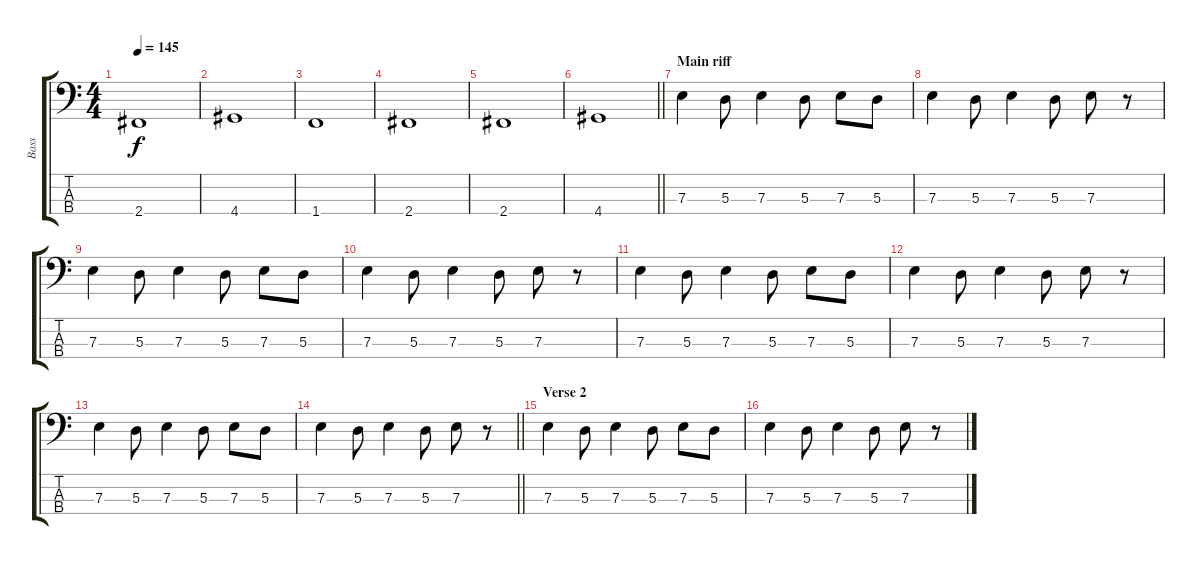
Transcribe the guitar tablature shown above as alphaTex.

\track ("Bass" "Bass") {instrument electricbassfinger}
\staff {score tabs}
\tuning (G2 D2 A1 E1) {hide}
\ts (4 4)
\tempo 145
\clef f4
\ks c
2.4.1{dy f} |
4.4.1 |
1.4.1 |
2.4.1 |
2.4.1 |
\barLineRight lightlight
4.4.1 |
\section ("" "Main riff")
7.3.4 5.3.8 7.3.4 5.3.8 7.3.8 5.3.8 |
7.3.4 5.3.8 7.3.4 5.3.8 7.3.8 r.8 |
7.3.4 5.3.8 7.3.4 5.3.8 7.3.8 5.3.8 |
7.3.4 5.3.8 7.3.4 5.3.8 7.3.8 r.8 |
7.3.4 5.3.8 7.3.4 5.3.8 7.3.8 5.3.8 |
7.3.4 5.3.8 7.3.4 5.3.8 7.3.8 r.8 |
7.3.4 5.3.8 7.3.4 5.3.8 7.3.8 5.3.8 |
\barLineRight lightlight
7.3.4 5.3.8 7.3.4 5.3.8 7.3.8 r.8 |
\section ("" "Verse 2")
7.3.4 5.3.8 7.3.4 5.3.8 7.3.8 5.3.8 |
7.3.4 5.3.8 7.3.4 5.3.8 7.3.8 r.8
